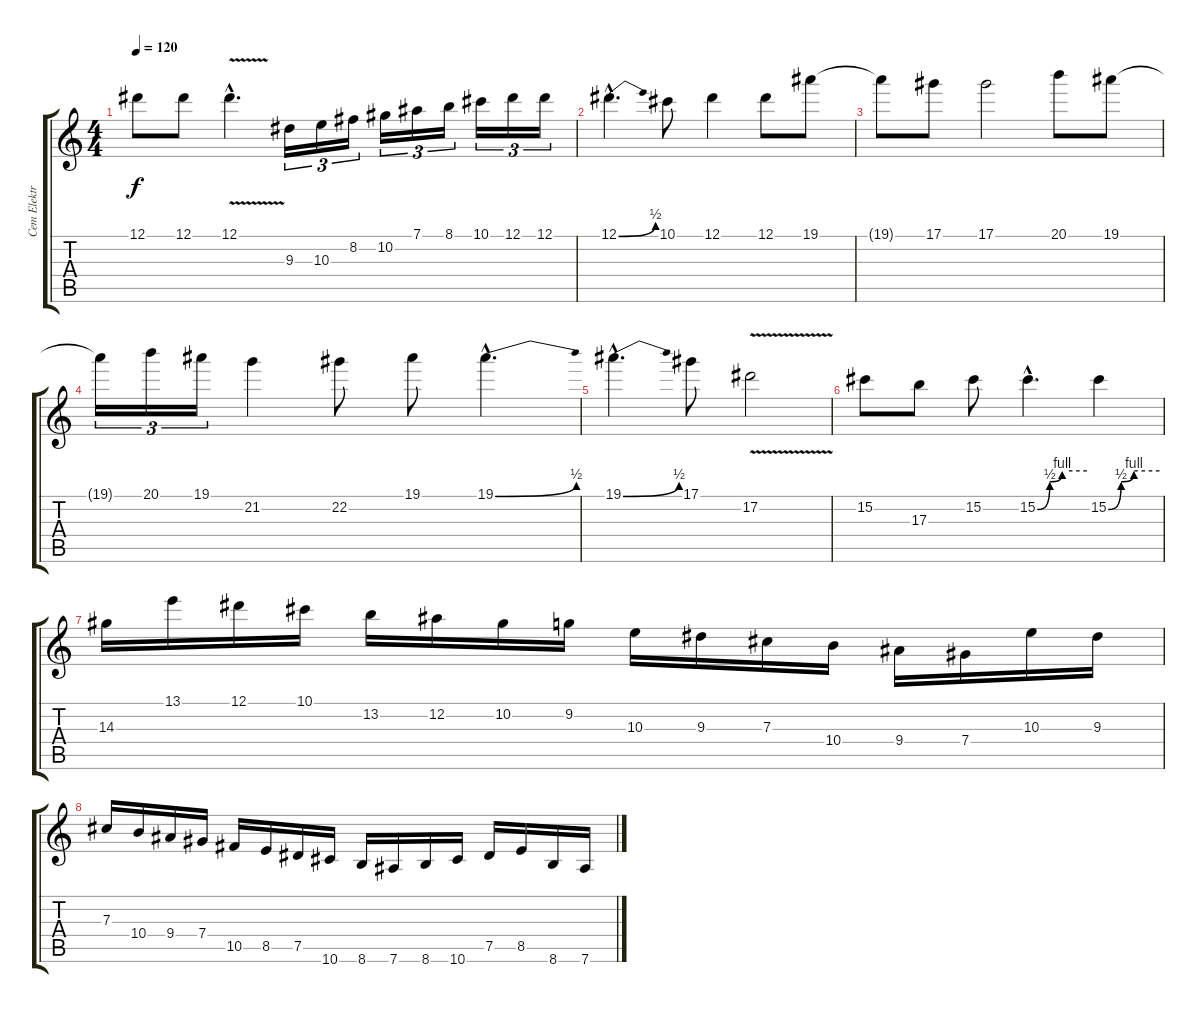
\track ("Cem Elektro" "Cem Elektr") {instrument overdrivenguitar}
\staff {score tabs}
\tuning (Eb4 Bb3 Gb3 Db3 Ab2 Eb2) {hide}
\ts (4 4)
\tempo 120
\clef g2
\ks c
12.1.8{dy f} 12.1.8 12.1{v hac}.4{d} 9.3.16{tu (3 2)} 10.3.16{tu (3 2)} 8.2.16{tu (3 2)} 10.2.16{tu (3 2)} 7.1.16{tu (3 2)} 8.1.16{tu (3 2)} 10.1.16{tu (3 2)} 12.1.16{tu (3 2)} 12.1.16{tu (3 2)} |
12.1{be (bend 0 0 60 2) hac}.4{d} 10.1.8 12.1.4 12.1.8 19.1.8 |
19.1{t}.8 17.1.8 17.1.2 20.1.8 19.1.8 |
19.1{t}.16{tu (3 2)} 20.1.16{tu (3 2)} 19.1.16{tu (3 2)} 21.2.4 22.2.8 19.1.8 19.1{be (bend 0 0 60 2) hac}.4{d} |
19.1{be (bend 0 0 60 2) hac}.4{d} 17.1.8 17.2{v}.2 |
15.2.8 17.3.8 15.2.8 15.2{be (custom 0 0 15 2 30 4 60 4) hac}.4{d} 15.2{be (custom 0 0 15 2 30 4 60 4)}.4 |
14.3.16 13.1.16 12.1.16 10.1.16 13.2.16 12.2.16 10.2.16 9.2.16 10.3.16 9.3.16 7.3.16 10.4.16 9.4.16 7.4.16 10.3.16 9.3.16 |
7.3.16 10.4.16 9.4.16 7.4.16 10.5.16 8.5.16 7.5.16 10.6.16 8.6.16 7.6.16 8.6.16 10.6.16 7.5.16 8.5.16 8.6.16 7.6.16
